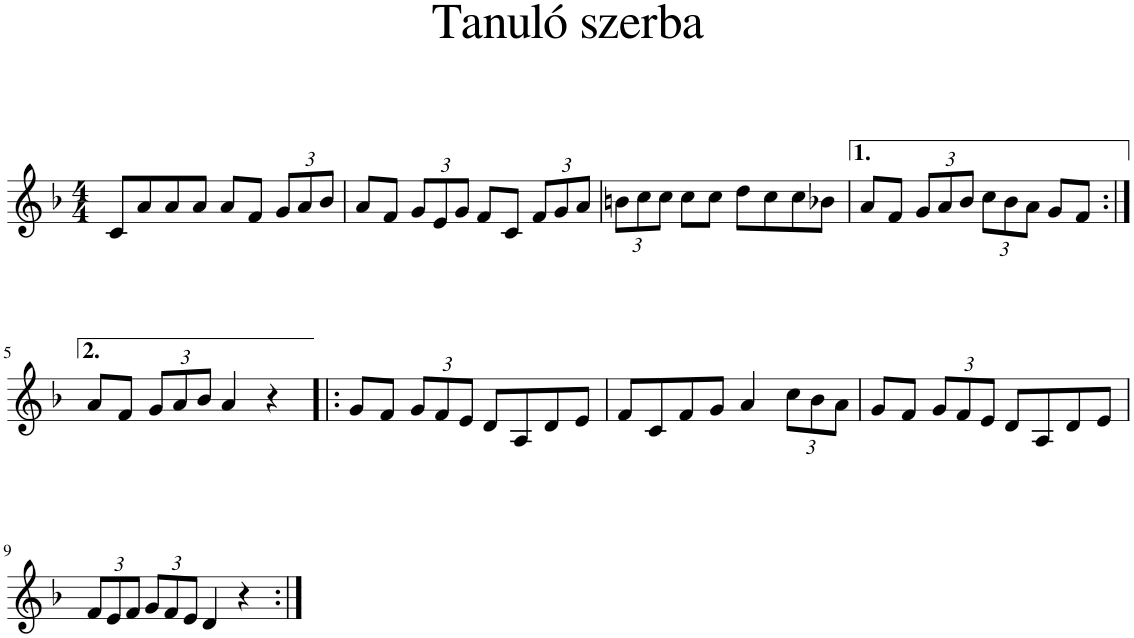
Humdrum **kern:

**kern
*part1
*staff1
*I"Piano
*I'Pno.
*clefG2
*k[b-]
*M4/4
=1
8c/L
8a/
8a/
8a/J
8a/L
8f/J
*Xbrackettup
12g/L
12a/
12b-/J
=2
8a/L
8f/J
12g/L
12e/
12g/J
8f/L
8c/J
12f/L
12g/
12a/J
=3
12bn\L
12cc\
12cc\J
8cc\L
8cc\J
8dd\L
8cc\
8cc\
8b-X\J
=4
8a/L
8f/J
12g/L
12a/
12b-/J
12cc\L
12b-\
12a\J
8g/L
8f/J
!!LO:LB:g=z
=5:|!
8a/L
8f/J
12g/L
12a/
12b-/J
4a/
4r
=6!|:
8g/L
8f/J
12g/L
12f/
12e/J
8d/L
8A/
8d/
8e/J
=7
8f/L
8c/
8f/
8g/J
4a/
12cc\L
12b-\
12a\J
=8
8g/L
8f/J
12g/L
12f/
12e/J
8d/L
8A/
8d/
8e/J
!!LO:LB:g=z
=9
12f/L
12e/
12f/J
12g/L
12f/
12e/J
4d/
4r
=:|!
*-
